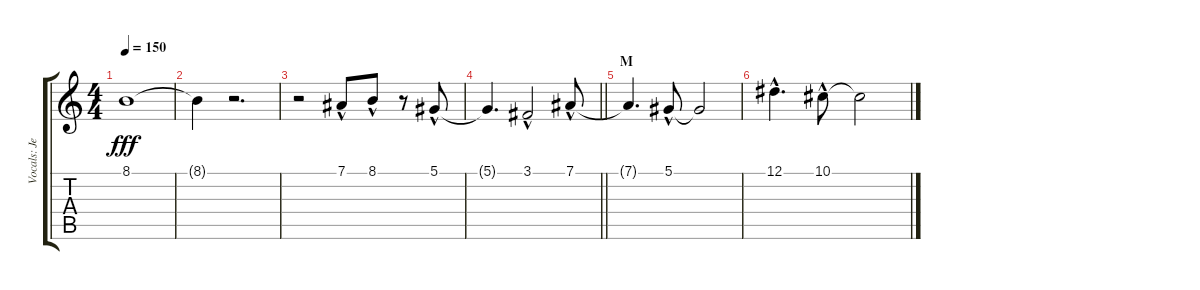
\track ("Vocals: Jeff" "Vocals: Je") {instrument lead2sawtooth}
\staff {score tabs}
\tuning (Eb4 Bb3 Gb3 Db3 Ab2 Eb2) {hide}
\ts (4 4)
\tempo 150
\clef g2
\ks c
8.1{t}.1{dy fff} |
8.1{t}.4 r.2{d} |
r.2 7.1{hac}.8 8.1{hac}.8 r.8 5.1{hac}.8 |
\barLineRight lightlight
5.1{t}.4{d} 3.1{hac}.2 7.1{hac}.8 |
\section ("" "M")
7.1{t}.4{d} 5.1{hac}.8 5.1{t}.2 |
12.1{hac}.4{d} 10.1{hac}.8 10.1{t}.2
